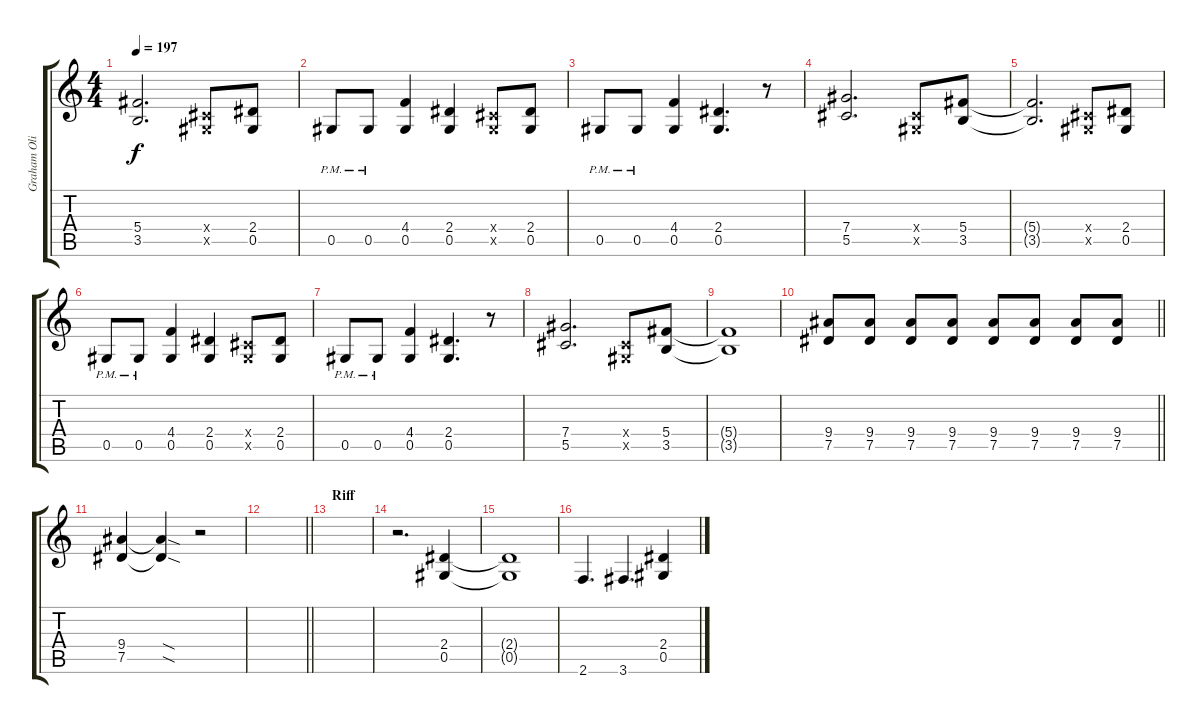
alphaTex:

\track ("Graham Oliver" "Graham Oli") {instrument overdrivenguitar}
\staff {score tabs}
\tuning (Eb4 Bb3 Gb3 Db3 Ab2 Eb2) {hide}
\ts (4 4)
\tempo 197
\clef g2
\ks c
(5.4{t} 3.5{t}).2{d dy f} (0.4{x} 0.5{x}).8 (2.4 0.5).8 |
0.5{pm}.8 0.5{pm}.8 (4.4 0.5).4 (2.4 0.5).4 (0.4{x} 0.5{x}).8 (2.4 0.5).8 |
0.5{pm}.8 0.5{pm}.8 (4.4 0.5).4 (2.4 0.5).4{d} r.8 |
(7.4 5.5).2{d} (0.4{x} 0.5{x}).8 (5.4 3.5).8 |
(5.4{t} 3.5{t}).2{d} (0.4{x} 0.5{x}).8 (2.4 0.5).8 |
0.5{pm}.8 0.5{pm}.8 (4.4 0.5).4 (2.4 0.5).4 (0.4{x} 0.5{x}).8 (2.4 0.5).8 |
0.5{pm}.8 0.5{pm}.8 (4.4 0.5).4 (2.4 0.5).4{d} r.8 |
(7.4 5.5).2{d} (0.4{x} 0.5{x}).8 (5.4 3.5).8 |
(5.4{t} 3.5{t}).1 |
\barLineRight lightlight
(9.4 7.5).8 (9.4 7.5).8 (9.4 7.5).8 (9.4 7.5).8 (9.4 7.5).8 (9.4 7.5).8 (9.4 7.5).8 (9.4 7.5).8 |
(9.4 7.5).4 (9.4{sod t} 7.5{sod t}).4 r.2 |
\barLineRight lightlight
|
\section ("" "Riff")
|
r.2{d} (2.4 0.5).4 |
(2.4{t} 0.5{t}).1 |
2.6.4{d} 3.6.4{d} (2.4 0.5).4
